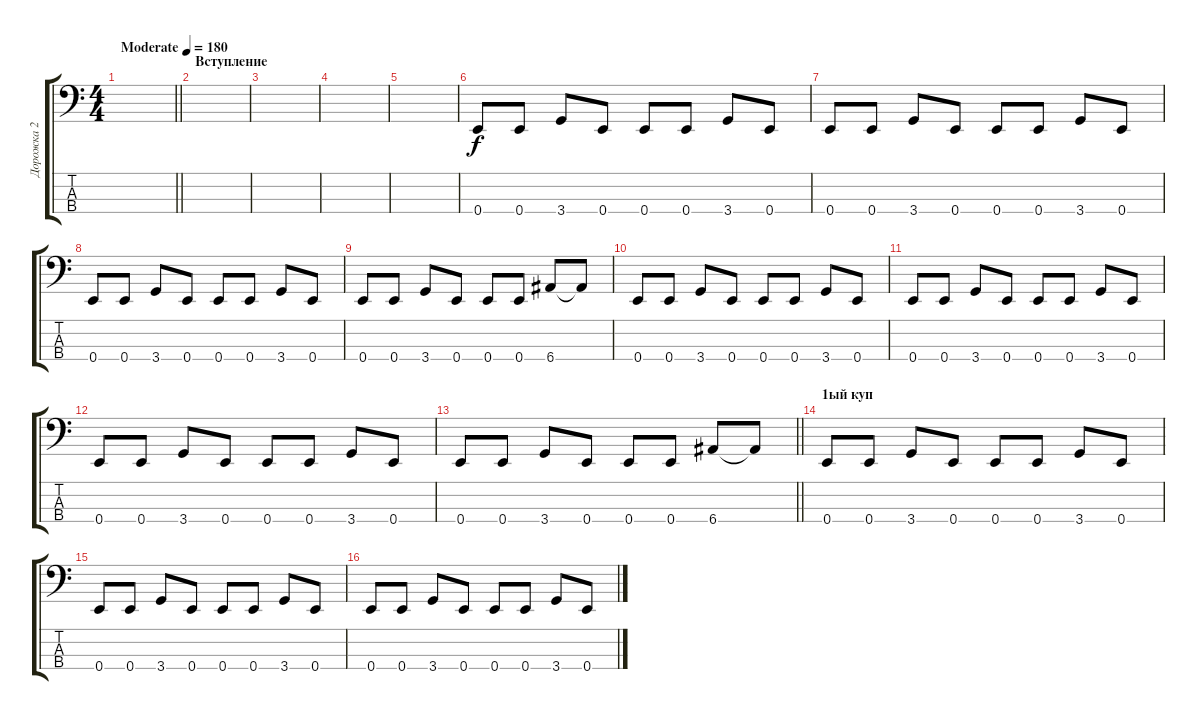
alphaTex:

\track ("Дорожка 2" "Дорожка 2") {instrument electricbasspick}
\staff {score tabs}
\tuning (G2 D2 A1 E1) {hide}
\ts (4 4)
\tempo (180 "Moderate")
\clef f4
\barLineRight lightlight
\ks c
|
\section ("" "Вступление ")
|
|
|
|
0.4.8 0.4.8 3.4.8 0.4.8 0.4.8 0.4.8 3.4.8 0.4.8 |
0.4.8 0.4.8 3.4.8 0.4.8 0.4.8 0.4.8 3.4.8 0.4.8 |
0.4.8 0.4.8 3.4.8 0.4.8 0.4.8 0.4.8 3.4.8 0.4.8 |
0.4.8 0.4.8 3.4.8 0.4.8 0.4.8 0.4.8 6.4.8 6.4{t}.8 |
0.4.8 0.4.8 3.4.8 0.4.8 0.4.8 0.4.8 3.4.8 0.4.8 |
0.4.8 0.4.8 3.4.8 0.4.8 0.4.8 0.4.8 3.4.8 0.4.8 |
0.4.8 0.4.8 3.4.8 0.4.8 0.4.8 0.4.8 3.4.8 0.4.8 |
\barLineRight lightlight
0.4.8 0.4.8 3.4.8 0.4.8 0.4.8 0.4.8 6.4.8 6.4{t}.8 |
\section ("" "1ый куп")
0.4.8 0.4.8 3.4.8 0.4.8 0.4.8 0.4.8 3.4.8 0.4.8 |
0.4.8 0.4.8 3.4.8 0.4.8 0.4.8 0.4.8 3.4.8 0.4.8 |
0.4.8 0.4.8 3.4.8 0.4.8 0.4.8 0.4.8 3.4.8 0.4.8
